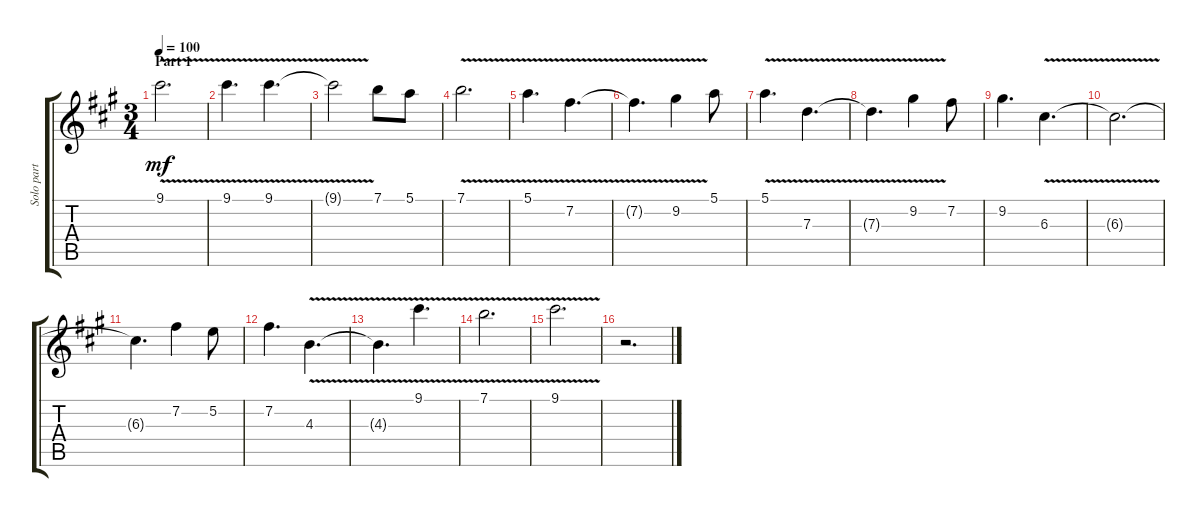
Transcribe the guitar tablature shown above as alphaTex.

\track ("Solo part" "Solo part") {instrument acousticguitarnylon}
\staff {score tabs}
\tuning (E4 B3 G3 D3 A2 E2) {hide}
\ts (3 4)
\section ("" "Part 1")
\tempo 100
\clef g2
\ks f#minor
9.1{v}.2{d dy mf instrument acousticguitarnylon} |
9.1{v}.4{d} 9.1{v}.4{d} |
9.1{t}.2 7.1.8 5.1.8 |
7.1{v}.2{d} |
5.1{v}.4{d} 7.2{v}.4{d} |
7.2{t}.4{d} 9.2{v}.4 5.1.8 |
5.1{v}.4{d} 7.3{v}.4{d} |
7.3{t}.4{d} 9.2{v}.4 7.2.8 |
9.2.4{d} 6.3{v}.4{d} |
6.3{t}.2{d} |
6.3{t}.4{d} 7.2.4 5.2.8 |
7.2.4{d} 4.3{v}.4{d} |
4.3{t}.4{d} 9.1{v}.4{d} |
7.1{v}.2{d} |
9.1{v}.2{d} |
r.2{d}
